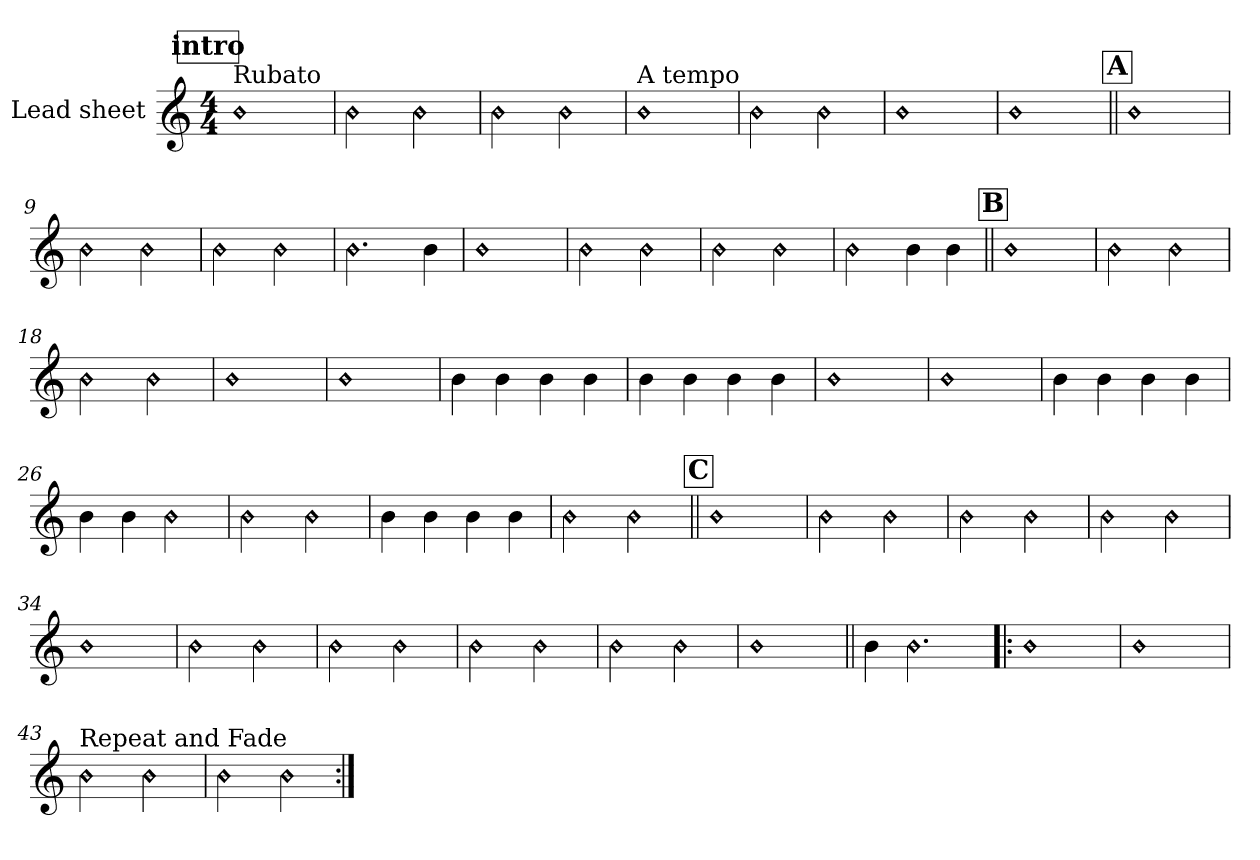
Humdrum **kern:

**kern
*part1
*staff1
*I"Lead sheet
*clefG2
*k[]
*C:
*M4/4
!!LO:REH:place=s1:a:t=intro
=1||
!LO:TX:a:t=Rubato
!LO:N:head=diamond
1b
=2
!LO:N:head=diamond
2b
!LO:N:head=diamond
2b
=3
!LO:N:head=diamond
2b
!LO:N:head=diamond
2b
=4
!LO:TX:a:t=A tempo
!LO:N:head=diamond
1b
!!LO:LB:g=z
=5
!LO:N:head=diamond
2b
!LO:N:head=diamond
2b
=6
!LO:N:head=diamond
1b
=7
!LO:N:head=diamond
1b
!!LO:REH:place=s1:a:t=A
=8||
!LO:N:head=diamond
1b
!!LO:LB:g=z
=9
!LO:N:head=diamond
2b
!LO:N:head=diamond
2b
=10
!LO:N:head=diamond
2b
!LO:N:head=diamond
2b
=11
!LO:N:head=diamond
2.b
4b\
=12
!LO:N:head=diamond
1b
!!LO:LB:g=z
=13
!LO:N:head=diamond
2b
!LO:N:head=diamond
2b
=14
!LO:N:head=diamond
2b
!LO:N:head=diamond
2b
=15
!LO:N:head=diamond
2b
4b\
4b\
!!LO:REH:place=s1:a:t=B
=16||
!LO:N:head=diamond
1b
!!LO:LB:g=z
=17
!LO:N:head=diamond
2b
!LO:N:head=diamond
2b
=18
!LO:N:head=diamond
2b
!LO:N:head=diamond
2b
=19
!LO:N:head=diamond
1b
=20
!LO:N:head=diamond
1b
!!LO:LB:g=z
=21
4b\
4b\
4b\
4b\
=22
4b\
4b\
4b\
4b\
=23
!LO:N:head=diamond
1b
=24
!LO:N:head=diamond
1b
!!LO:LB:g=z
=25
4b\
4b\
4b\
4b\
=26
4b\
4b\
!LO:N:head=diamond
2b
=27
!LO:N:head=diamond
2b
!LO:N:head=diamond
2b
=28
4b\
4b\
4b\
4b\
!!LO:LB:g=z
=29
!LO:N:head=diamond
2b
!LO:N:head=diamond
2b
!!LO:REH:place=s1:a:t=C
=30||
!LO:N:head=diamond
1b
=31
!LO:N:head=diamond
2b
!LO:N:head=diamond
2b
=32
!LO:N:head=diamond
2b
!LO:N:head=diamond
2b
!!LO:LB:g=z
=33
!LO:N:head=diamond
2b
!LO:N:head=diamond
2b
=34
!LO:N:head=diamond
1b
=35
!LO:N:head=diamond
2b
!LO:N:head=diamond
2b
=36
!LO:N:head=diamond
2b
!LO:N:head=diamond
2b
!!LO:LB:g=z
=37
!LO:N:head=diamond
2b
!LO:N:head=diamond
2b
=38
!LO:N:head=diamond
2b
!LO:N:head=diamond
2b
=39
!LO:N:head=diamond
1b
=40||
4b\
!LO:N:head=diamond
2.b
!!LO:LB:g=z
=41!|:
!LO:N:head=diamond
1b
=42
!LO:N:head=diamond
1b
=43
!LO:TX:a:t=Repeat and Fade
!LO:N:head=diamond
2b
!LO:N:head=diamond
2b
=44
!LO:N:head=diamond
2b
!LO:N:head=diamond
2b
=:|!
*-
